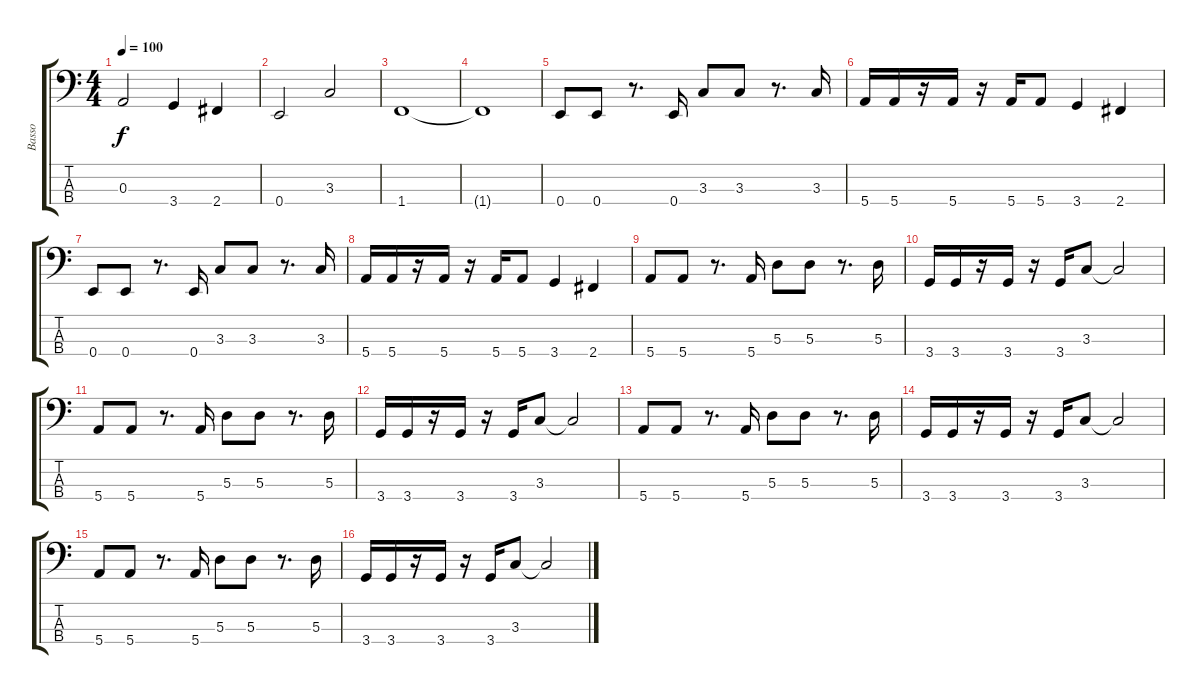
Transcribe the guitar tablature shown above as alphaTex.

\track ("Basso" "Basso") {instrument electricbassfinger}
\staff {score tabs}
\tuning (G2 D2 A1 E1) {hide}
\ts (4 4)
\tempo 100
\clef f4
\ks c
0.3.2{dy f} 3.4.4 2.4.4 |
0.4.2 3.3.2 |
1.4.1 |
1.4{t}.1 |
0.4.8 0.4.8 r.8{d} 0.4.16 3.3.8 3.3.8 r.8{d} 3.3.16 |
5.4.16 5.4.16 r.16 5.4.16 r.16 5.4.16 5.4.8 3.4.4 2.4.4 |
0.4.8 0.4.8 r.8{d} 0.4.16 3.3.8 3.3.8 r.8{d} 3.3.16 |
5.4.16 5.4.16 r.16 5.4.16 r.16 5.4.16 5.4.8 3.4.4 2.4.4 |
5.4.8 5.4.8 r.8{d} 5.4.16 5.3.8 5.3.8 r.8{d} 5.3.16 |
3.4.16 3.4.16 r.16 3.4.16 r.16 3.4.16 3.3.8 3.3{t}.2 |
5.4.8 5.4.8 r.8{d} 5.4.16 5.3.8 5.3.8 r.8{d} 5.3.16 |
3.4.16 3.4.16 r.16 3.4.16 r.16 3.4.16 3.3.8 3.3{t}.2 |
5.4.8 5.4.8 r.8{d} 5.4.16 5.3.8 5.3.8 r.8{d} 5.3.16 |
3.4.16 3.4.16 r.16 3.4.16 r.16 3.4.16 3.3.8 3.3{t}.2 |
5.4.8 5.4.8 r.8{d} 5.4.16 5.3.8 5.3.8 r.8{d} 5.3.16 |
3.4.16 3.4.16 r.16 3.4.16 r.16 3.4.16 3.3.8 3.3{t}.2
